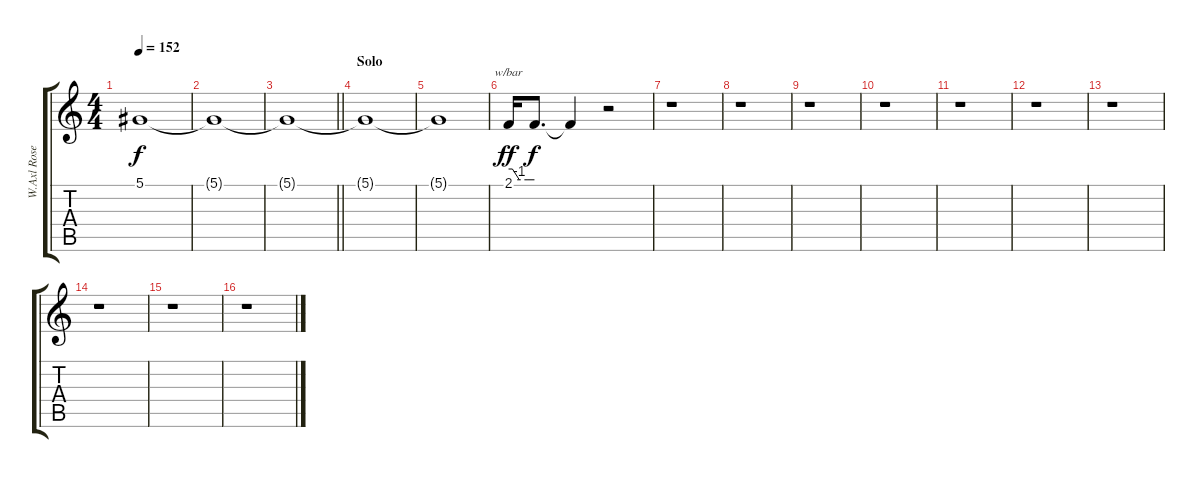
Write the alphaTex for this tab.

\track ("W.Axl Rose" "W.Axl Rose") {instrument lead2sawtooth}
\staff {score tabs}
\tuning (Eb4 Bb3 Gb3 Db3 Ab2 Eb2) {hide}
\ts (4 4)
\tempo 152
\clef g2
\ks c
5.1{t}.1{dy f} |
5.1{t}.1 |
\barLineRight lightlight
5.1{t}.1 |
\section ("" "Solo")
5.1{t}.1 |
5.1{t}.1 |
2.1.16{tbe (custom default 0 0 9 0 25 -4 45 -4 60 -4) dy ff} 2.1{t}.8{d dy f} 2.1{t}.4 r.2 |
r.1 |
r.1 |
r.1 |
r.1 |
r.1 |
r.1 |
r.1 |
r.1 |
r.1 |
r.1
